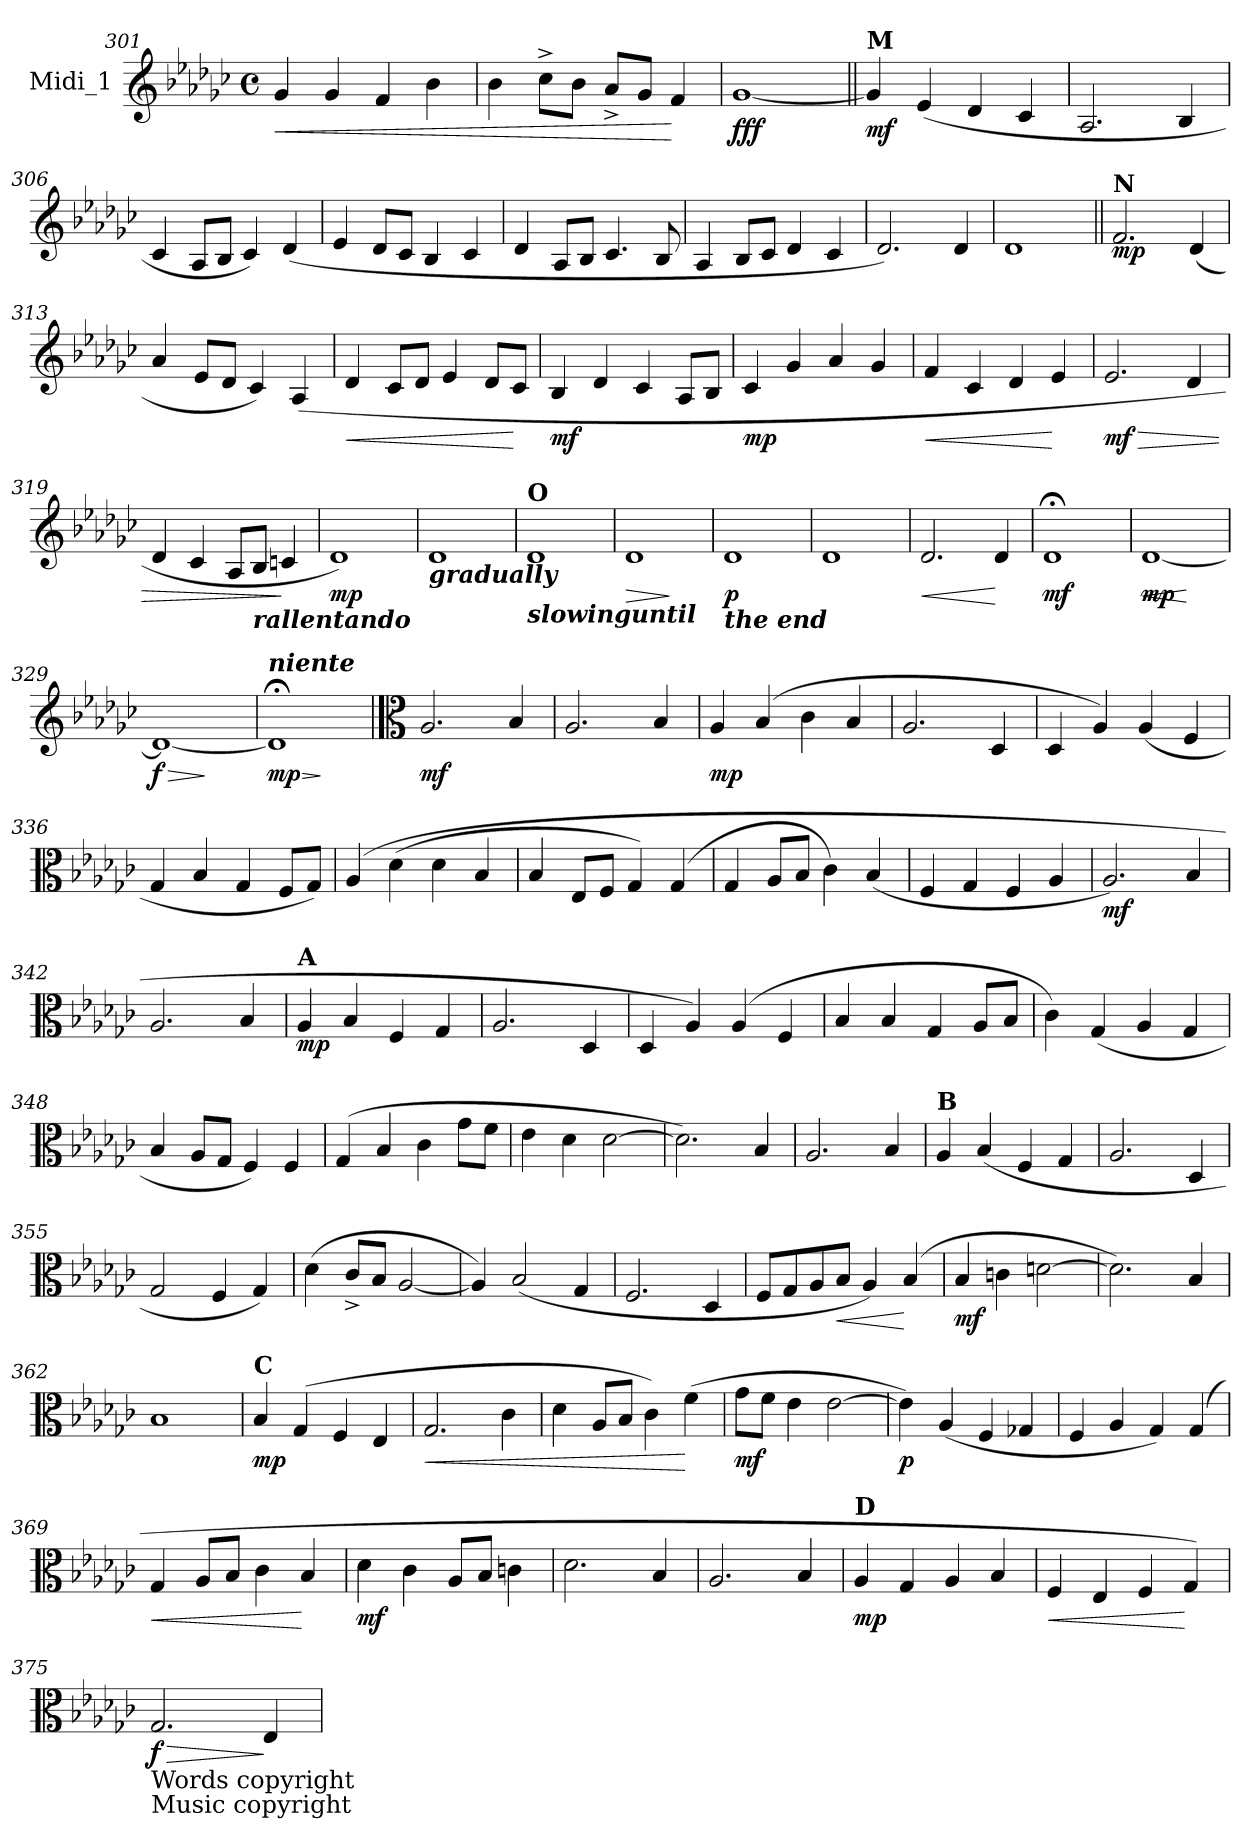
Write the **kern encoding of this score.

**kern	**dynam
*part1	*part1
*staff1	*staff1
*I"Midi_1	*
*clefG2	*
*k[b-e-a-d-g-c-]	*
*G-:	*
*M4/4	*
*met(c)	*
=301	=301
!	!LO:HP:b
4g-/	<
4g-/	.
4f/	.
4b-\	.
=302	=302
4b-\	.
8cc-^\L	.
8b-\J	.
8a-^/L	.
8g-/J	.
4f/	[
!!LO:LB:g=z
=303	=303
!	!LO:DY:b
[1g-	fff
=304||	=304||
!LO:TX:a:B:t=M	!
!	!LO:DY:b
4g-/]	mf
(<4e-/	.
4d-/	.
4c-/	.
=305	=305
2.A-/	.
4B-/	.
=306	=306
4c-/	.
8A-/L	.
8B-/J	.
4c-/)	.
(<4d-/	.
=307	=307
4e-/	.
8d-/L	.
8c-/J	.
4B-/	.
4c-/	.
!!LO:LB:g=z
=308	=308
4d-/	.
8A-/L	.
8B-/J	.
4.c-/	.
8B-/	.
=309	=309
4A-/	.
8B-/L	.
8c-/J	.
4d-/	.
4c-/	.
=310	=310
2.d-/)	.
4d-/	.
=311	=311
1d-	.
=312||	=312||
!LO:TX:a:B:t=N	!
!	!LO:DY:b
2.f/	mp
(<4d-/	.
=313	=313
4a-/	.
8e-/L	.
8d-/J	.
4c-/)	.
(<4A-/	.
!!LO:LB:g=z
=314	=314
!	!LO:HP:b
4d-/	<
8c-/L	.
8d-/J	.
4e-/	.
8d-/L	.
8c-/J	[
=315	=315
!	!LO:DY:b
4B-/	mf
4d-/	.
4c-/	.
8A-/L	.
8B-/J	.
=316	=316
!	!LO:DY:b
4c-/	mp
4g-/	.
4a-/	.
4g-/	.
=317	=317
!	!LO:HP:b
4f/	<
4c-/	.
4d-/	.
4e-/	[
!!LO:LB:g=z
=318	=318
!	!LO:HP:b
!	!LO:DY:n=1:b
2.e-/	> mf
4d-/	.
=319	=319
4d-/	.
4c-/	.
8A-/L	.
!LO:TX:b:Bi:t=rallentando	!
8B-/J	.
4cn/	]
=320	=320
!	!LO:DY:b
1d-)	mp
=321	=321
!LO:TX:b:Bi:t=gradually	!
1d-	.
=322	=322
!LO:TX:b:Bi:t=slowinguntil	!
!LO:TX:a:B:t=O	!
1d-	.
=323	=323
!	!LO:HP:b
1d-	>
.	]
=324	=324
!LO:TX:b:Bi:t=the end	!
!	!LO:DY:b
1d-	p
!!LO:LB:g=z
=325	=325
1d-	.
=326	=326
!	!LO:HP:b
2.d-/	<
4d-/	[
=327	=327
!	!LO:DY:b
1d-;	mf
=328	=328
!	!LO:HP:b
!	!LO:DY:n=1:b
[1d-	< mp
.	[
=329	=329
!	!LO:HP:b
!	!LO:DY:n=1:b
1d-_	> f
.	]
=330	=330
!LO:TX:a:Bi:t=niente	!
!	!LO:HP:b
!	!LO:DY:n=1:b
1d-;]	> mp
.	]
!!LO:LB:g=z
=331	=331
*clefC3	*
*MM160	*
!	!LO:DY:b
2.A-/	mf
4B-/	.
=332	=332
2.A-/	.
4B-/	.
=333	=333
!	!LO:DY:b
4A-/	mp
(>4B-/	.
4c-\	.
4B-/	.
=334	=334
2.A-/	.
4D-/	.
=335	=335
4D-/	.
4A-/)	.
(<4A-/	.
4F/	.
=336	=336
4G-/	.
4B-/	.
4G-/	.
8F/L	.
8G-/J)	.
!!LO:LB:g=z
=337	=337
(<4A-/	.
(<4d-\	.
4d-\	.
4B-/	.
=338	=338
4B-/	.
8E-/L	.
8F/J	.
4G-/)	.
(<4G-/	.
=339	=339
4G-/	.
8A-/L	.
8B-/J	.
4c-\)	.
(<4B-/	.
=340	=340
4F/	.
4G-/	.
4F/	.
4A-/	.
=341	=341
!	!LO:DY:b
2.A-/)	mf
4B-/	.
=342	=342
2.A-/	.
4B-/	.
!!LO:LB:g=z
=343	=343
!LO:TX:a:B:t=A	!
!	!LO:DY:b
4A-/	mp
4B-/	.
4F/	.
4G-/	.
=344	=344
2.A-/	.
4D-/	.
=345	=345
4D-/	.
4A-/)	.
(<4A-/	.
4F/	.
=346	=346
4B-/	.
4B-/	.
4G-/	.
8A-/L	.
8B-/J	.
=347	=347
4c-\)	.
(<4G-/	.
4A-/	.
4G-/	.
=348	=348
4B-/	.
8A-/L	.
8G-/J	.
4F/)	.
4F/	.
!!LO:LB:g=z
=349	=349
(<4G-/	.
4B-/	.
4c-\	.
8g-\L	.
8f\J	.
=350	=350
4e-\	.
4d-\	.
[2d-\	.
=351	=351
2.d-\])	.
4B-/	.
=352	=352
2.A-/	.
4B-/	.
=353	=353
!LO:TX:a:B:t=B	!
4A-/	.
(<4B-/	.
4F/	.
4G-/	.
=354	=354
2.A-/	.
4D-/	.
=355	=355
2G-/	.
4F/	.
4G-/)	.
!!LO:LB:g=z
=356	=356
(<4d-\	.
8c-^/L	.
8B-/J	.
[2A-/	.
=357	=357
4A-/])	.
(<2B-/	.
4G-/	.
=358	=358
2.F/	.
4D-/	.
=359	=359
8F/L	.
8G-/	.
8A-/	.
!	!LO:HP:b
8B-/J	<
4A-/)	.
(>4B-/	[
=360	=360
!	!LO:DY:b
4B-/	mf
4cn\	.
[2dn\	.
=361	=361
2.d\])	.
4B-/	.
=362	=362
1B-	.
!!LO:LB:g=z
=363	=363
!LO:TX:a:B:t=C	!
!	!LO:DY:b
4B-/	mp
(<4G-/	.
4F/	.
4E-/	.
=364	=364
!	!LO:HP:b
2.G-/	<
4c-\	.
=365	=365
4d-\	.
8A-/L	.
8B-/J	.
4c-\)	.
(>4f\	[
=366	=366
!	!LO:DY:b
8g-\L	mf
8f\J	.
4e-\	.
[2e-\	.
=367	=367
!	!LO:DY:b
4e-\])	p
(<4A-/	.
4F/	.
4G-X/	.
=368	=368
4F/	.
4A-/	.
4G-/)	.
(<4G-/	.
!!LO:LB:g=z
=369	=369
!	!LO:HP:b
4G-/	<
8A-/L	.
8B-/J	.
4c-\	.
4B-/	[
=370	=370
!	!LO:DY:b
4d-\	mf
4c-\	.
8A-/L	.
8B-/J	.
4cn\	.
=371	=371
2.d-\	.
4B-/	.
=372	=372
2.A-/	.
4B-/	.
=373	=373
!LO:TX:a:B:t=D	!
!	!LO:DY:b
4A-/	mp
4G-/	.
4A-/	.
4B-/	.
=374	=374
!	!LO:HP:b
4F/	<
4E-/	.
4F/	.
4G-/)	[
!!LO:LB:g=z
=375	=375
!LO:TX:b:t=Words copyright	!
!LO:TX:b:t=Music copyright	!
!	!LO:HP:b
!	!LO:DY:n=1:b
2.G-/	> f
4E-/	]
=	=
*-	*-
